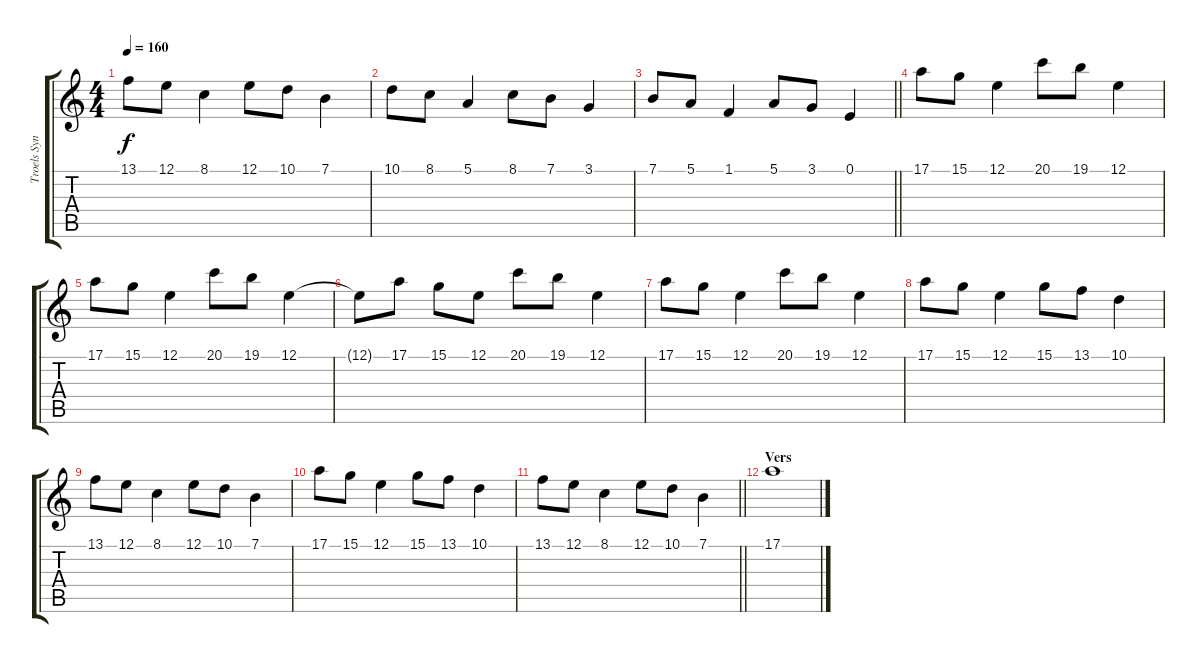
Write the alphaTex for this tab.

\track ("Troels Synth" "Troels Syn") {instrument lead2sawtooth}
\staff {score tabs}
\tuning (E4 B3 G3 D3 A2 E2) {hide}
\ts (4 4)
\tempo 160
\clef g2
\ks c
13.1.8{dy f} 12.1.8 8.1.4 12.1.8 10.1.8 7.1.4 |
10.1.8 8.1.8 5.1.4 8.1.8 7.1.8 3.1.4 |
\barLineRight lightlight
7.1.8 5.1.8 1.1.4 5.1.8 3.1.8 0.1.4 |
17.1.8 15.1.8 12.1.4 20.1.8 19.1.8 12.1.4 |
17.1.8 15.1.8 12.1.4 20.1.8 19.1.8 12.1.4 |
12.1{t}.8 17.1.8 15.1.8 12.1.8 20.1.8 19.1.8 12.1.4 |
17.1.8 15.1.8 12.1.4 20.1.8 19.1.8 12.1.4 |
17.1.8 15.1.8 12.1.4 15.1.8 13.1.8 10.1.4 |
13.1.8 12.1.8 8.1.4 12.1.8 10.1.8 7.1.4 |
17.1.8 15.1.8 12.1.4 15.1.8 13.1.8 10.1.4 |
\barLineRight lightlight
13.1.8 12.1.8 8.1.4 12.1.8 10.1.8 7.1.4 |
\section ("" "Vers")
17.1.1
